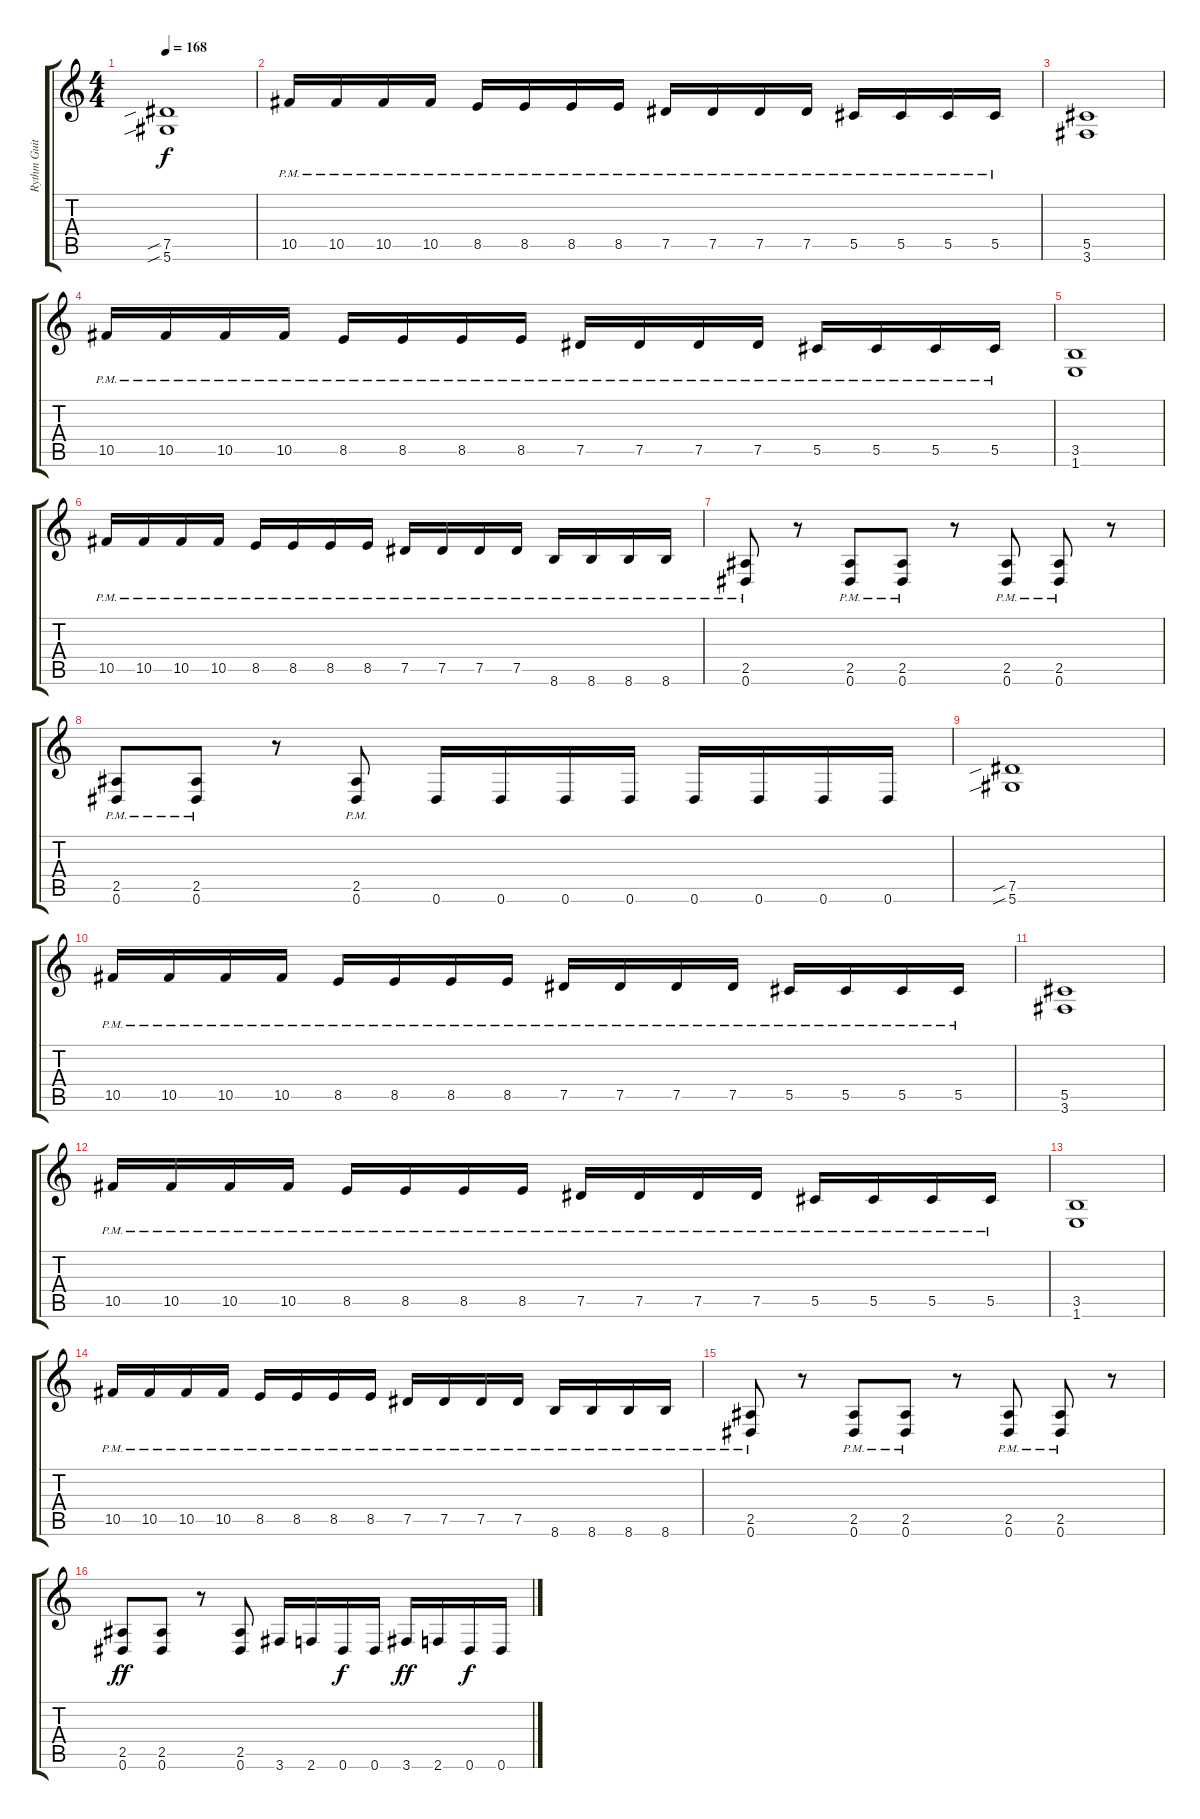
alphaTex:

\track ("Rythm Guitar" "Rythm Guit") {instrument distortionguitar}
\staff {score tabs}
\tuning (Eb4 Bb3 Gb3 Db3 Ab2 Eb2) {hide}
\ts (4 4)
\tempo 168
\clef g2
\ks c
(7.5{sib} 5.6{sib}).1{dy f instrument distortionguitar} |
10.5{pm}.16 10.5{pm}.16 10.5{pm}.16 10.5{pm}.16 8.5{pm}.16 8.5{pm}.16 8.5{pm}.16 8.5{pm}.16 7.5{pm}.16 7.5{pm}.16 7.5{pm}.16 7.5{pm}.16 5.5{pm}.16 5.5{pm}.16 5.5{pm}.16 5.5{pm}.16 |
(5.5 3.6).1 |
10.5{pm}.16 10.5{pm}.16 10.5{pm}.16 10.5{pm}.16 8.5{pm}.16 8.5{pm}.16 8.5{pm}.16 8.5{pm}.16 7.5{pm}.16 7.5{pm}.16 7.5{pm}.16 7.5{pm}.16 5.5{pm}.16 5.5{pm}.16 5.5{pm}.16 5.5{pm}.16 |
(3.5 1.6).1 |
10.5{pm}.16 10.5{pm}.16 10.5{pm}.16 10.5{pm}.16 8.5{pm}.16 8.5{pm}.16 8.5{pm}.16 8.5{pm}.16 7.5{pm}.16 7.5{pm}.16 7.5{pm}.16 7.5{pm}.16 8.6{pm}.16 8.6{pm}.16 8.6{pm}.16 8.6{pm}.16 |
(2.5{pm} 0.6).8 r.8 (2.5{pm} 0.6).8 (2.5{pm} 0.6).8 r.8 (2.5{pm} 0.6).8 (2.5{pm} 0.6).8 r.8 |
(2.5{pm} 0.6).8 (2.5{pm} 0.6).8 r.8 (2.5{pm} 0.6).8 0.6.16 0.6.16 0.6.16 0.6.16 0.6.16 0.6.16 0.6.16 0.6.16 |
(7.5{sib} 5.6{sib}).1 |
10.5{pm}.16 10.5{pm}.16 10.5{pm}.16 10.5{pm}.16 8.5{pm}.16 8.5{pm}.16 8.5{pm}.16 8.5{pm}.16 7.5{pm}.16 7.5{pm}.16 7.5{pm}.16 7.5{pm}.16 5.5{pm}.16 5.5{pm}.16 5.5{pm}.16 5.5{pm}.16 |
(5.5 3.6).1 |
10.5{pm}.16 10.5{pm}.16 10.5{pm}.16 10.5{pm}.16 8.5{pm}.16 8.5{pm}.16 8.5{pm}.16 8.5{pm}.16 7.5{pm}.16 7.5{pm}.16 7.5{pm}.16 7.5{pm}.16 5.5{pm}.16 5.5{pm}.16 5.5{pm}.16 5.5{pm}.16 |
(3.5 1.6).1 |
10.5{pm}.16 10.5{pm}.16 10.5{pm}.16 10.5{pm}.16 8.5{pm}.16 8.5{pm}.16 8.5{pm}.16 8.5{pm}.16 7.5{pm}.16 7.5{pm}.16 7.5{pm}.16 7.5{pm}.16 8.6{pm}.16 8.6{pm}.16 8.6{pm}.16 8.6{pm}.16 |
(2.5{pm} 0.6).8 r.8 (2.5{pm} 0.6).8 (2.5{pm} 0.6).8 r.8 (2.5{pm} 0.6).8 (2.5{pm} 0.6).8 r.8 |
(2.5 0.6).8{dy ff} (2.5 0.6).8 r.8 (2.5 0.6).8 3.6.16 2.6.16 0.6.16{dy f} 0.6.16 3.6.16{dy ff} 2.6.16 0.6.16{dy f} 0.6.16
